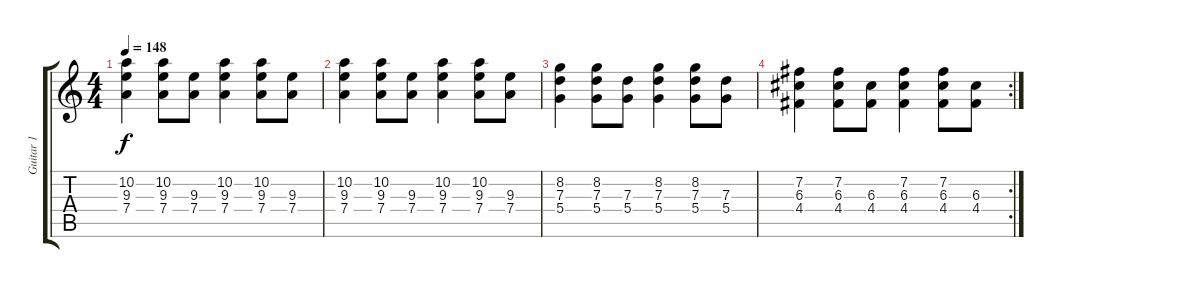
\track ("Guitar 1" "Guitar 1") {instrument distortionguitar}
\staff {score tabs}
\tuning (E4 B3 G3 D3 A2 D2) {hide}
\ts (4 4)
\tempo 148
\clef g2
\ks c
(10.2 9.3 7.4).4{dy f} (10.2 9.3 7.4).8 (9.3 7.4).8 (10.2 9.3 7.4).4 (10.2 9.3 7.4).8 (9.3 7.4).8 |
(10.2 9.3 7.4).4 (10.2 9.3 7.4).8 (9.3 7.4).8 (10.2 9.3 7.4).4 (10.2 9.3 7.4).8 (9.3 7.4).8 |
(8.2 7.3 5.4).4 (8.2 7.3 5.4).8 (7.3 5.4).8 (8.2 7.3 5.4).4 (8.2 7.3 5.4).8 (7.3 5.4).8 |
\rc 2
(7.2 6.3 4.4).4 (7.2 6.3 4.4).8 (6.3 4.4).8 (7.2 6.3 4.4).4 (7.2 6.3 4.4).8 (6.3 4.4).8
